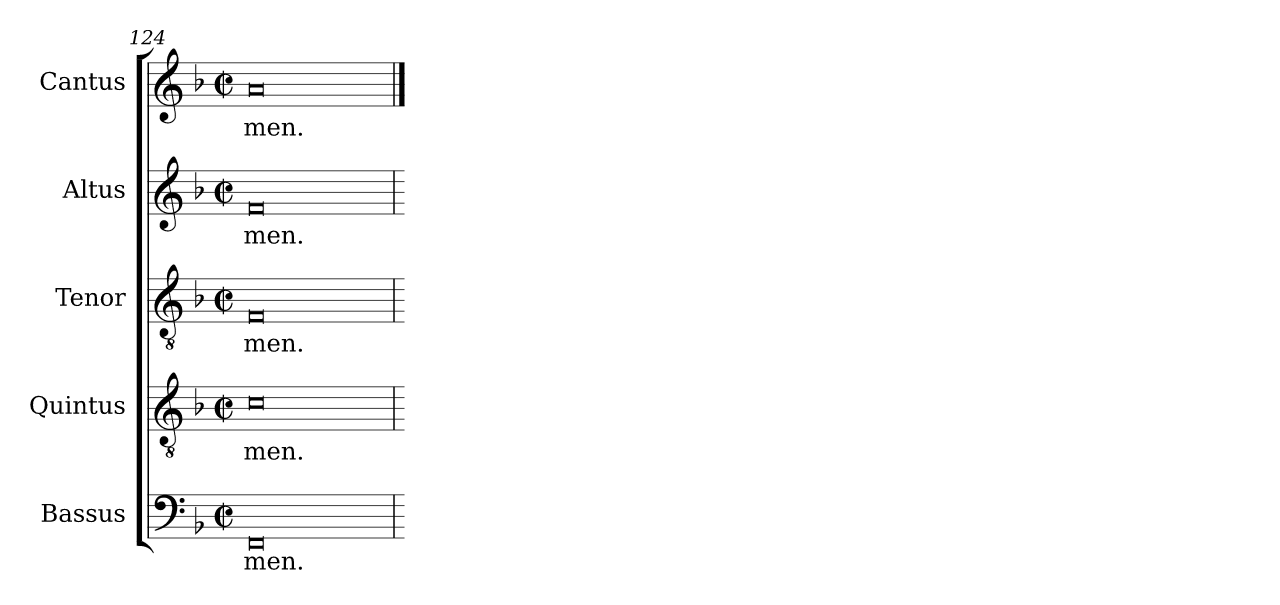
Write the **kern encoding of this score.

**kern	**text	**kern	**text	**kern	**text	**kern	**text	**kern	**text
*part5	*part5	*part4	*part4	*part3	*part3	*part2	*part2	*part1	*part1
*staff5	*staff5	*staff4	*staff4	*staff3	*staff3	*staff2	*staff2	*staff1	*staff1
*I"Bassus	*	*I"Quintus	*	*I"Tenor	*	*I"Altus	*	*I"Cantus	*
*I'B	*	*I'Q	*	*I'T	*	*I'A	*	*I'C	*
*clefF4	*	*clefGv2	*	*clefGv2	*	*clefG2	*	*clefG2	*
*k[b-]	*	*k[b-]	*	*k[b-]	*	*k[b-]	*	*k[b-]	*
*F:	*	*F:	*	*F:	*	*F:	*	*F:	*
*M2/2	*	*M2/2	*	*M2/2	*	*M2/2	*	*M2/2	*
*met(c|)	*	*met(c|)	*	*met(c|)	*	*met(c|)	*	*met(c|)	*
=124	=124	=124	=124	=124	=124	=124	=124	=124	=124
!	!LO:LY:b:cj	!	!LO:LY:b:cj	!	!LO:LY:b:cj	!	!LO:LY:b:cj	!	!LO:LY:b:cj
0FF	-men.	0c	men.	0F	men.	0f	men.	0a	-men.
=	==	=	==	=	==	=	==	==	==
*-	*-	*-	*-	*-	*-	*-	*-	*-	*-
